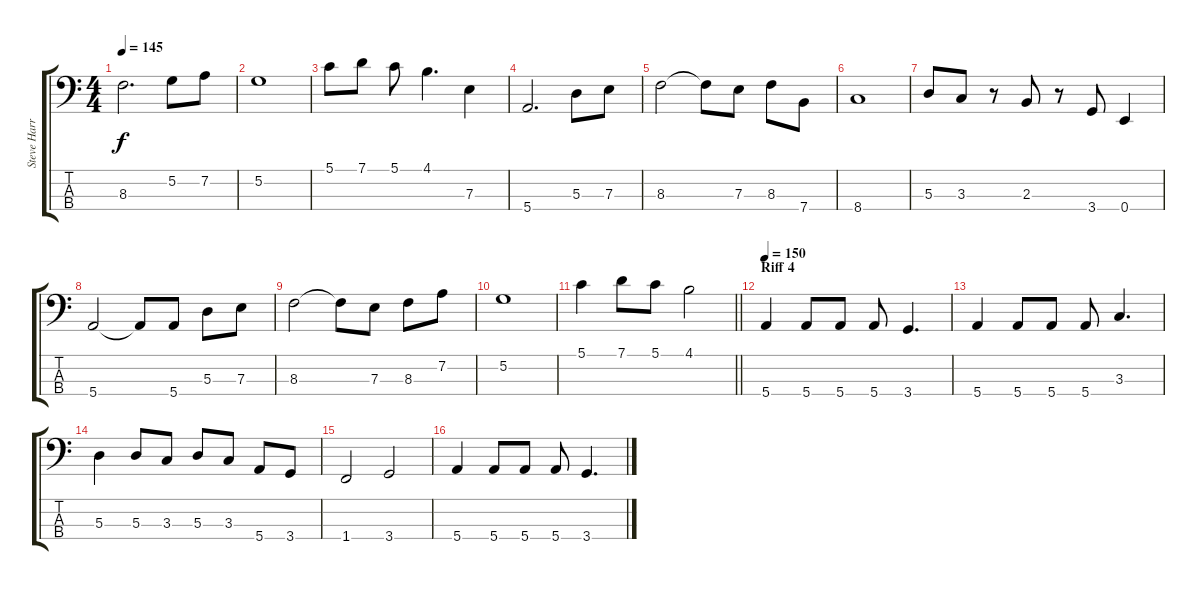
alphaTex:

\track ("Steve Harris" "Steve Harr") {instrument electricbassfinger}
\staff {score tabs}
\tuning (G2 D2 A1 E1) {hide}
\ts (4 4)
\tempo 145
\clef f4
\ks c
8.3.2{d dy f} 5.2.8 7.2.8 |
5.2.1 |
5.1.8 7.1.8 5.1.8 4.1.4{d} 7.3.4 |
5.4.2{d} 5.3.8 7.3.8 |
8.3.2 8.3{t}.8 7.3.8 8.3.8 7.4.8 |
8.4.1 |
5.3.8 3.3.8 r.8 2.3.8 r.8 3.4.8 0.4.4 |
5.4.2 5.4{t}.8 5.4.8 5.3.8 7.3.8 |
8.3.2 8.3{t}.8 7.3.8 8.3.8 7.2.8 |
5.2.1 |
\barLineRight lightlight
5.1.4 7.1.8 5.1.8 4.1.2 |
\section ("" "Riff 4")
\tempo 150
5.4.4 5.4.8 5.4.8 5.4.8 3.4.4{d} |
5.4.4 5.4.8 5.4.8 5.4.8 3.3.4{d} |
5.3.4 5.3.8 3.3.8 5.3.8 3.3.8 5.4.8 3.4.8 |
1.4.2 3.4.2 |
5.4.4 5.4.8 5.4.8 5.4.8 3.4.4{d}
